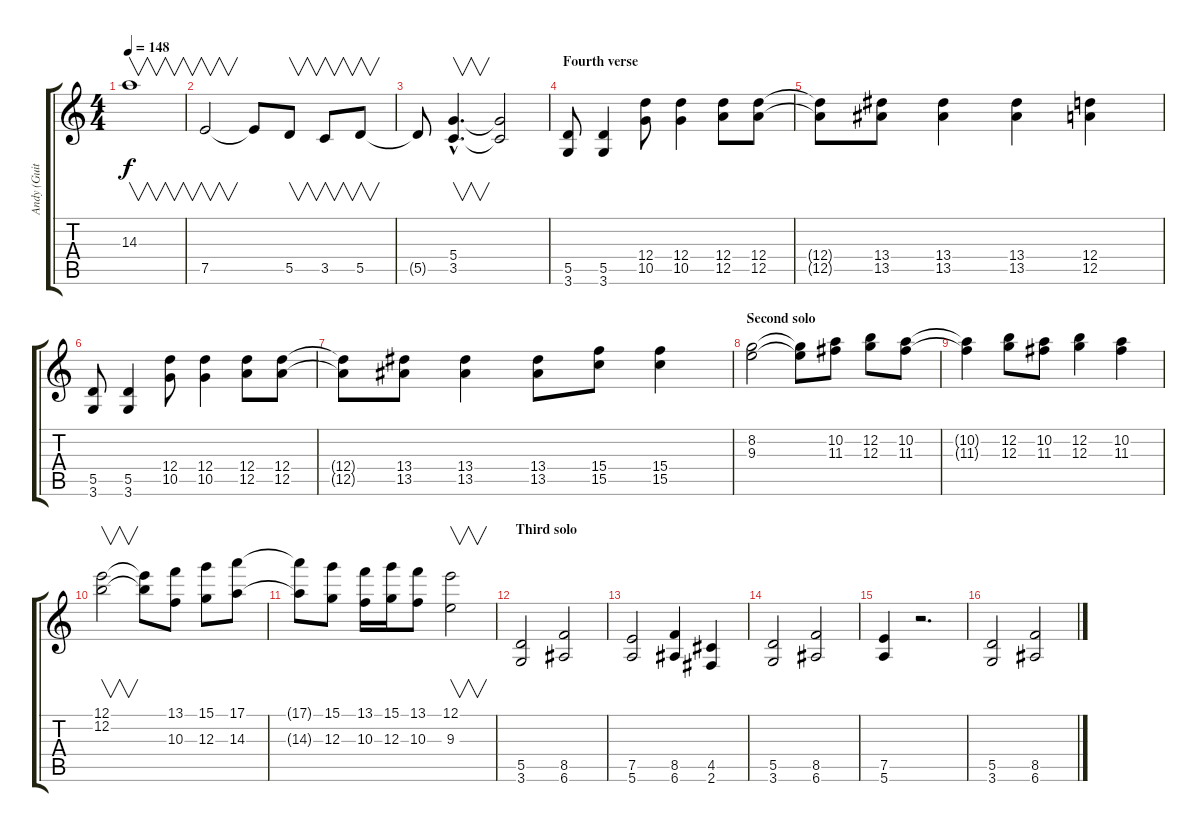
\track ("Andy (Guitar)" "Andy (Guit") {instrument overdrivenguitar}
\staff {score tabs}
\tuning (E4 B3 G3 D3 A2 E2) {hide}
\ts (4 4)
\tempo 148
\clef g2
\ks c
14.3{t}.1{v dy f} |
7.5.2{v} 7.5{t}.8 5.5.8{v} 3.5.8{v} 5.5.8{v} |
5.5{t}.8 (5.4{hac} 3.5{hac}).4{v d instrument guitarharmonics} (5.4{t} 3.5{t}).2 |
\section ("" "Fourth verse")
(5.5 3.6).8{instrument overdrivenguitar} (5.5 3.6).4 (12.4 10.5).8 (12.4 10.5).4 (12.4 12.5).8 (12.4 12.5).8 |
(12.4{t} 12.5{t}).8 (13.4 13.5).8 (13.4 13.5).4 (13.4 13.5).4 (12.4 12.5).4 |
(5.5 3.6).8 (5.5 3.6).4 (12.4 10.5).8 (12.4 10.5).4 (12.4 12.5).8 (12.4 12.5).8 |
(12.4{t} 12.5{t}).8 (13.4 13.5).8 (13.4 13.5).4 (13.4 13.5).8 (15.4 15.5).8 (15.4 15.5).4 |
\section ("" "Second solo")
(8.2 9.3).2 (8.2{t} 9.3{t}).8 (10.2 11.3).8 (12.2 12.3).8 (10.2 11.3).8 |
(10.2{t} 11.3{t}).4 (12.2 12.3).8 (10.2 11.3).8 (12.2 12.3).4 (10.2 11.3).4 |
(12.1 12.2).2{v} (12.1{t} 12.2{t}).8 (13.1 10.3).8 (15.1 12.3).8 (17.1 14.3).8 |
(17.1{t} 14.3{t}).8 (15.1 12.3).8 (13.1 10.3).16 (15.1 12.3).16 (13.1 10.3).8 (12.1 9.3).2{v} |
\section ("" "Third solo")
(5.5 3.6).2 (8.5 6.6).2 |
(7.5 5.6).2 (8.5 6.6).4 (4.5 2.6).4 |
(5.5 3.6).2 (8.5 6.6).2 |
(7.5 5.6).4 r.2{d} |
(5.5 3.6).2 (8.5 6.6).2
